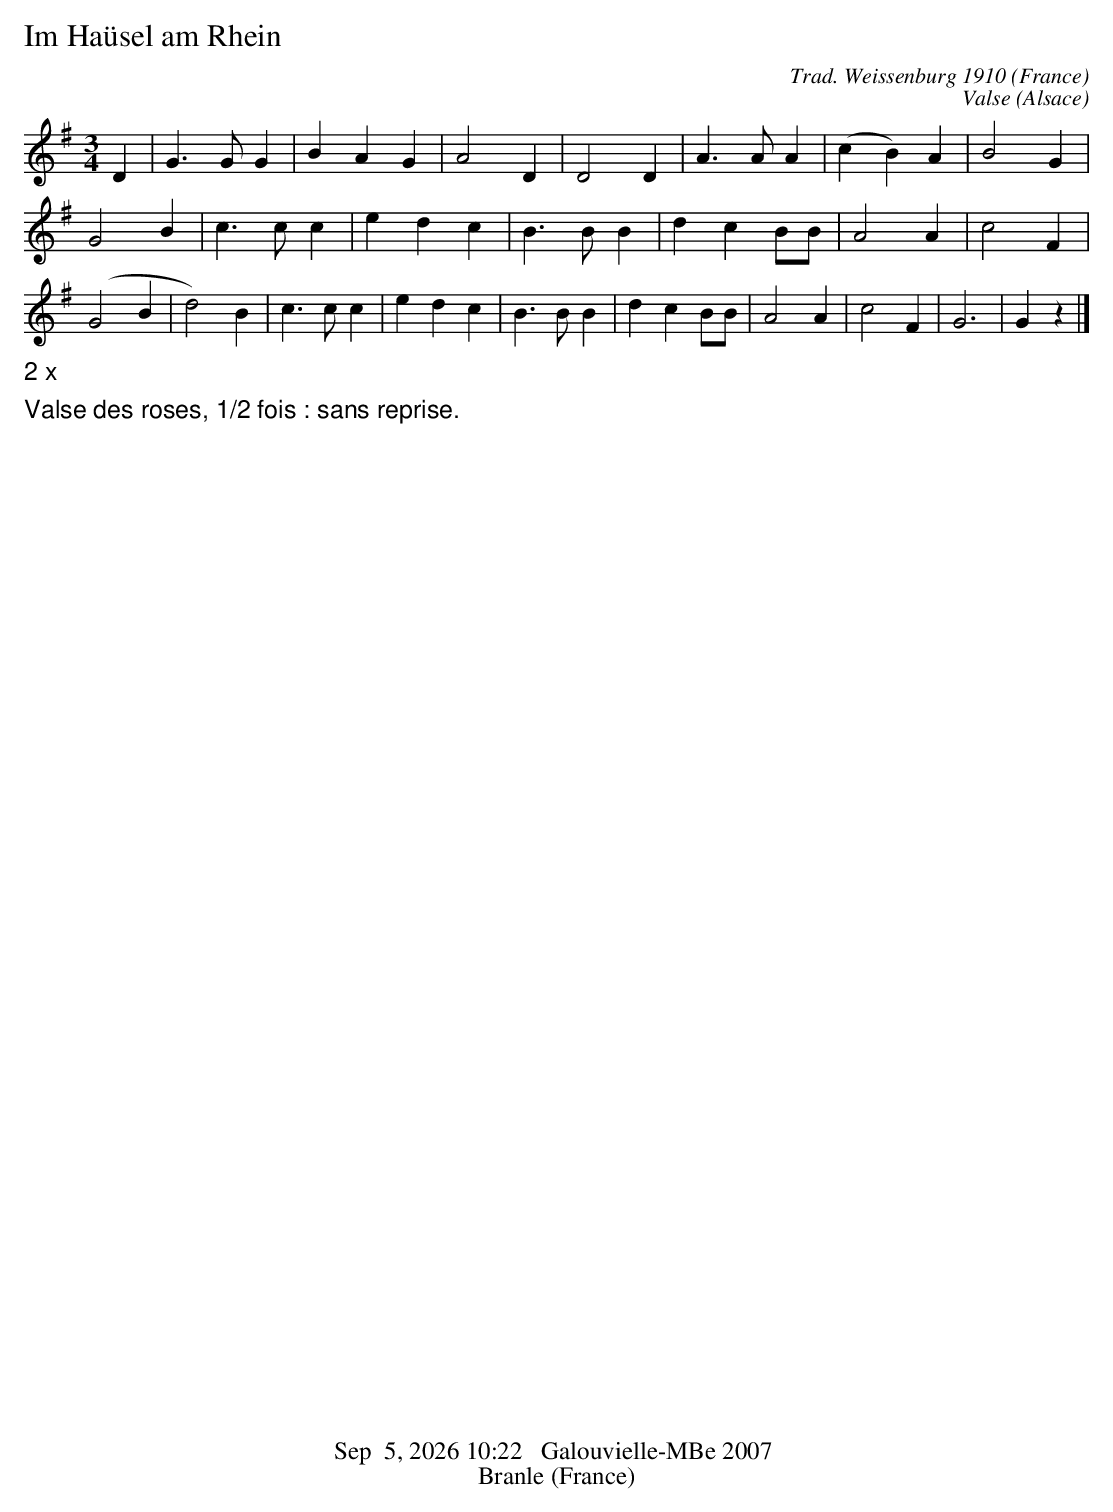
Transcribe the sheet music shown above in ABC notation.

X:1
T:Im Haüsel am Rhein
O:France
C:Trad. Weissenburg 1910
M:3/4
L:1/4
K:G
D | G>GG | BAG | A2D | D2D | A>AA | (cB)A | B2G |
G2B | c>cc | edc | B>BB | dcB/B/ | A2A | c2F |
(G2B | d2)B | c>cc | edc | B>BB | dcB/B/ | A2A | c2F | G3 |Gz |]
%%begintext
2 x

Valse des roses, 1/2 fois : sans reprise.
